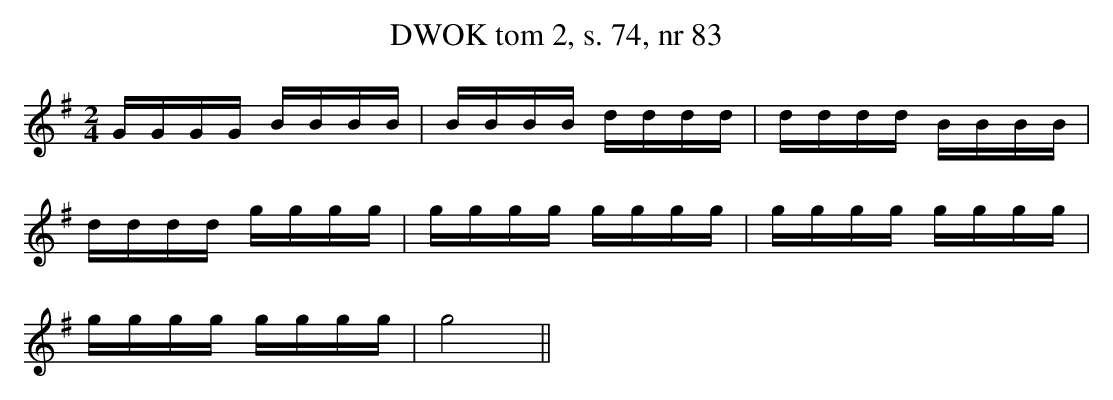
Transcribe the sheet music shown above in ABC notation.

X:1
T: DWOK tom 2, s. 74, nr 83
L: 1/16
M: 2/4
K: G
GGGG BBBB |\
BBBB dddd |\
dddd BBBB |
dddd gggg |\
gggg gggg |\
gggg gggg |
gggg gggg |\
g8 ||
